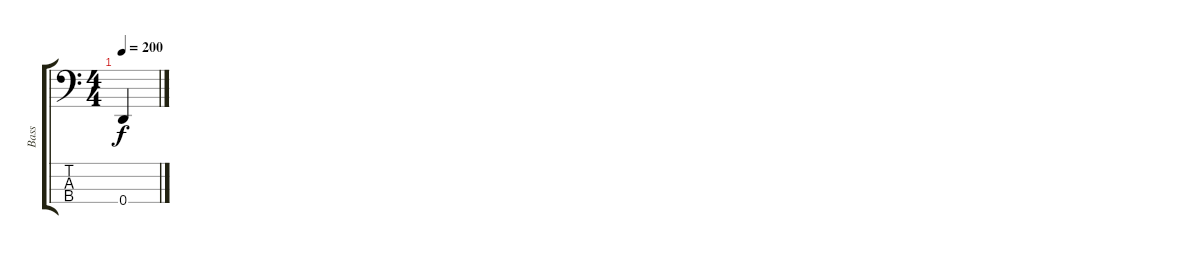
\track ("Bass" "Bass") {instrument electricbasspick}
\staff {score tabs}
\tuning (F2 C2 G1 D1) {hide}
\ts (4 4)
\tempo 200
\clef f4
\ks c
0.4{t}.4{dy f}
